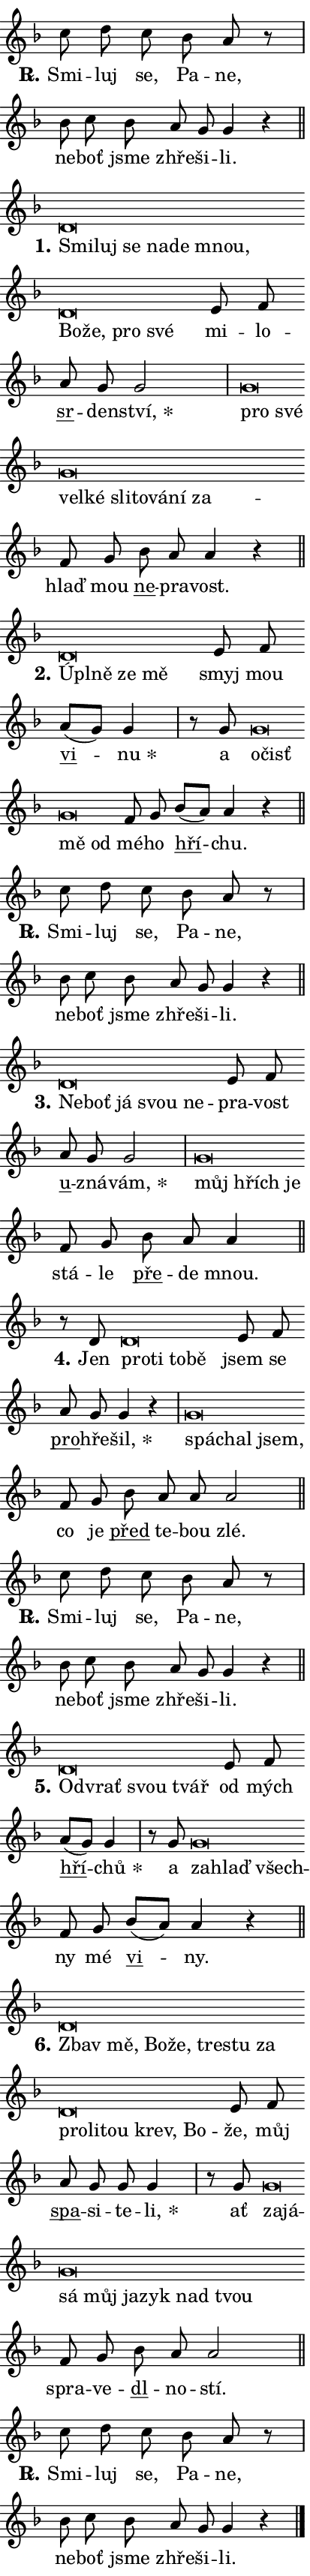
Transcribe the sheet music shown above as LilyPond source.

\version "2.24.0"
\header { tagline = "" }
\paper {
  indent = 0\cm
  top-margin = 0\cm
  right-margin = 0.13\cm % to fit lyric hyphens
  bottom-margin = 0\cm
  left-margin = 0\cm
  paper-width = 7\cm
  page-breaking = #ly:one-page-breaking
  system-system-spacing.basic-distance = #11
  score-system-spacing.basic-distance = #11
  ragged-last = ##f
}


%% Author: Thomas Morley
%% https://lists.gnu.org/archive/html/lilypond-user/2020-05/msg00002.html
#(define (line-position grob)
"Returns position of @var[grob} in current system:
   @code{'start}, if at first time-step
   @code{'end}, if at last time-step
   @code{'middle} otherwise
"
  (let* ((col (ly:item-get-column grob))
         (ln (ly:grob-object col 'left-neighbor))
         (rn (ly:grob-object col 'right-neighbor))
         (col-to-check-left (if (ly:grob? ln) ln col))
         (col-to-check-right (if (ly:grob? rn) rn col))
         (break-dir-left
           (and
             (ly:grob-property col-to-check-left 'non-musical #f)
             (ly:item-break-dir col-to-check-left)))
         (break-dir-right
           (and
             (ly:grob-property col-to-check-right 'non-musical #f)
             (ly:item-break-dir col-to-check-right))))
        (cond ((eqv? 1 break-dir-left) 'start)
              ((eqv? -1 break-dir-right) 'end)
              (else 'middle))))

#(define (tranparent-at-line-position vctor)
  (lambda (grob)
  "Relying on @code{line-position} select the relevant enry from @var{vctor}.
Used to determine transparency,"
    (case (line-position grob)
      ((end) (not (vector-ref vctor 0)))
      ((middle) (not (vector-ref vctor 1)))
      ((start) (not (vector-ref vctor 2))))))

noteHeadBreakVisibility =
#(define-music-function (break-visibility)(vector?)
"Makes @code{NoteHead}s transparent relying on @var{break-visibility}"
#{
  \override NoteHead.transparent =
    #(tranparent-at-line-position break-visibility)
#})

#(define delete-ledgers-for-transparent-note-heads
  (lambda (grob)
    "Reads whether a @code{NoteHead} is transparent.
If so this @code{NoteHead} is removed from @code{'note-heads} from
@var{grob}, which is supposed to be @code{LedgerLineSpanner}.
As a result ledgers are not printed for this @code{NoteHead}"
    (let* ((nhds-array (ly:grob-object grob 'note-heads))
           (nhds-list
             (if (ly:grob-array? nhds-array)
                 (ly:grob-array->list nhds-array)
                 '()))
           ;; Relies on the transparent-property being done before
           ;; Staff.LedgerLineSpanner.after-line-breaking is executed.
           ;; This is fragile ...
           (to-keep
             (remove
               (lambda (nhd)
                 (ly:grob-property nhd 'transparent #f))
               nhds-list)))
      ;; TODO find a better method to iterate over grob-arrays, similiar
      ;; to filter/remove etc for lists
      ;; For now rebuilt from scratch
      (set! (ly:grob-object grob 'note-heads)  '())
      (for-each
        (lambda (nhd)
          (ly:pointer-group-interface::add-grob grob 'note-heads nhd))
        to-keep))))

squashNotes = {
  \override NoteHead.X-extent = #'(-0.2 . 0.2)
  \override NoteHead.Y-extent = #'(-0.75 . 0)
  \override NoteHead.stencil =
    #(lambda (grob)
       (let ((pos (ly:grob-property grob 'staff-position)))
         (begin
           (if (< pos -7) (display "ERROR: Lower brevis then expected\n") (display "OK: Expected brevis position\n"))
           (if (<= pos -6) ly:text-interface::print ly:note-head::print))))
}
unSquashNotes = {
  \revert NoteHead.X-extent
  \revert NoteHead.Y-extent
  \revert NoteHead.stencil
}

hideNotes = \noteHeadBreakVisibility #begin-of-line-visible
unHideNotes = \noteHeadBreakVisibility #all-visible

% work-around for resetting accidentals
% https://lilypond.org/doc/v2.23/Documentation/notation/displaying-rhythms#unmetered-music
cadenzaMeasure = {
  \cadenzaOff
  \partial 1024 s1024
  \cadenzaOn
}

#(define-markup-command (accent layout props text) (markup?)
  "Underline accented syllable"
  (interpret-markup layout props
    #{\markup \override #'(offset . 4.3) \underline { #text }#}))

responsum = \markup \concat {
  "R" \hspace #-1.05 \path #0.1 #'((moveto 0 0.07) (lineto 0.9 0.8)) \hspace #0.05 "."
}

spaceSize = #0.6828661417322834 % exact space size for TeX Gyre Schola

\layout {
  \context {
    \Staff
    \remove "Time_signature_engraver"
    \override LedgerLineSpanner.after-line-breaking = #delete-ledgers-for-transparent-note-heads
  }
  \context {
    \Lyrics {
      \override LyricSpace.minimum-distance = \spaceSize
      \override LyricText.font-name = #"TeX Gyre Schola"
      \override LyricText.font-size = 1
      \override StanzaNumber.font-name = #"TeX Gyre Schola Bold"
      \override StanzaNumber.font-size = 1
    }
  }
  \context {
    \Score 
    \override NoteHead.text =
      #(lambda (grob) 
        (let ((pos (ly:grob-property grob 'staff-position)))
          #{\markup {
            \combine
              \halign #-0.55 \raise #(if (= pos -6) 0 0.5) \override #'(thickness . 2) \draw-line #'(3.2 . 0)
              \musicglyph "noteheads.sM1"
          }#}))
  }
}

% magnetic-lyrics.ily
%
%   written by
%     Jean Abou Samra <jean@abou-samra.fr>
%     Werner Lemberg <wl@gnu.org>
%
%   adapted by
%     Jiri Hon <jiri.hon@gmail.com>
%
% Version 2022-Apr-15

% https://www.mail-archive.com/lilypond-user@gnu.org/msg149350.html

#(define (Left_hyphen_pointer_engraver context)
   "Collect syllable-hyphen-syllable occurrences in lyrics and store
them in properties.  This engraver only looks to the left.  For
example, if the lyrics input is @code{foo -- bar}, it does the
following.

@itemize @bullet
@item
Set the @code{text} property of the @code{LyricHyphen} grob between
@q{foo} and @q{bar} to @code{foo}.

@item
Set the @code{left-hyphen} property of the @code{LyricText} grob with
text @q{foo} to the @code{LyricHyphen} grob between @q{foo} and
@q{bar}.
@end itemize

Use this auxiliary engraver in combination with the
@code{lyric-@/text::@/apply-@/magnetic-@/offset!} hook."
   (let ((hyphen #f)
         (text #f))
     (make-engraver
      (acknowledgers
       ((lyric-syllable-interface engraver grob source-engraver)
        (set! text grob)))
      (end-acknowledgers
       ((lyric-hyphen-interface engraver grob source-engraver)
        ;(when (not (grob::has-interface grob 'lyric-space-interface))
          (set! hyphen grob)));)
      ((stop-translation-timestep engraver)
       (when (and text hyphen)
         (ly:grob-set-object! text 'left-hyphen hyphen))
       (set! text #f)
       (set! hyphen #f)))))

#(define (lyric-text::apply-magnetic-offset! grob)
   "If the space between two syllables is less than the value in
property @code{LyricText@/.details@/.squash-threshold}, move the right
syllable to the left so that it gets concatenated with the left
syllable.

Use this function as a hook for
@code{LyricText@/.after-@/line-@/breaking} if the
@code{Left_@/hyphen_@/pointer_@/engraver} is active."
   (let ((hyphen (ly:grob-object grob 'left-hyphen #f)))
     (when hyphen
       (let ((left-text (ly:spanner-bound hyphen LEFT)))
         (when (grob::has-interface left-text 'lyric-syllable-interface)
           (let* ((common (ly:grob-common-refpoint grob left-text X))
                  (this-x-ext (ly:grob-extent grob common X))
                  (left-x-ext
                   (begin
                     ;; Trigger magnetism for left-text.
                     (ly:grob-property left-text 'after-line-breaking)
                     (ly:grob-extent left-text common X)))
                  ;; `delta` is the gap width between two syllables.
                  (delta (- (interval-start this-x-ext)
                            (interval-end left-x-ext)))
                  (details (ly:grob-property grob 'details))
                  (threshold (assoc-get 'squash-threshold details 0.2)))
             (when (< delta threshold)
               (let* (;; We have to manipulate the input text so that
                      ;; ligatures crossing syllable boundaries are not
                      ;; disabled.  For languages based on the Latin
                      ;; script this is essentially a beautification.
                      ;; However, for non-Western scripts it can be a
                      ;; necessity.
                      (lt (ly:grob-property left-text 'text))
                      (rt (ly:grob-property grob 'text))
                      (is-space (grob::has-interface hyphen 'lyric-space-interface))
                      (space (if is-space " " ""))
                      (extra-delta (if is-space spaceSize 0))
                      ;; Append new syllable.
                      (ltrt-space (if (and (string? lt) (string? rt))
                                (string-append lt space rt)
                                (make-concat-markup (list lt space rt))))
                      ;; Right-align `ltrt` to the right side.
                      (ltrt-space-markup (grob-interpret-markup
                               grob
                               (make-translate-markup
                                (cons (interval-length this-x-ext) 0)
                                (make-right-align-markup ltrt-space)))))
                 (begin
                   ;; Don't print `left-text`.
                   (ly:grob-set-property! left-text 'stencil #f)
                   ;; Set text and stencil (which holds all collected
                   ;; syllables so far) and shift it to the left.
                   (ly:grob-set-property! grob 'text ltrt-space)
                   (ly:grob-set-property! grob 'stencil ltrt-space-markup)
                   (ly:grob-translate-axis! grob (- (- delta extra-delta)) X))))))))))


#(define (lyric-hyphen::displace-bounds-first grob)
   ;; Make very sure this callback isn't triggered too early.
   (let ((left (ly:spanner-bound grob LEFT))
         (right (ly:spanner-bound grob RIGHT)))
     (ly:grob-property left 'after-line-breaking)
     (ly:grob-property right 'after-line-breaking)
     (ly:lyric-hyphen::print grob)))

squashThreshold = #0.4

\layout {
  \context {
    \Lyrics
    \consists #Left_hyphen_pointer_engraver
    \override LyricText.after-line-breaking =
      #lyric-text::apply-magnetic-offset!
    \override LyricHyphen.stencil = #lyric-hyphen::displace-bounds-first
    \override LyricText.details.squash-threshold = \squashThreshold
    \override LyricHyphen.minimum-distance = 0
    \override LyricHyphen.minimum-length = \squashThreshold
  }
}

squashText = \override LyricText.details.squash-threshold = 9999
unSquashText = \override LyricText.details.squash-threshold = \squashThreshold

leftText = \override LyricText.self-alignment-X = #LEFT
unLeftText = \revert LyricText.self-alignment-X

starOffset = #(lambda (grob) 
                (let ((x_offset (ly:self-alignment-interface::aligned-on-x-parent grob)))
                  (if (= x_offset 0) 0 (+ x_offset 1.2))))

star = #(define-music-function (syllable)(string?)
"Append star separator at the end of a syllable"
#{
  \once \override LyricText.X-offset = #starOffset
  \lyricmode { \markup {
    #syllable
    \override #'((font-name . "TeX Gyre Schola Bold")) \hspace #0.2 \lower #0.65 \larger "*"
  } }
#})

starAccent = #(define-music-function (syllable)(string?)
"Append star separator at the end of a syllable and make accent"
#{
  \once \override LyricText.X-offset = #starOffset
  \lyricmode { \markup {
    \accent #syllable
    \override #'((font-name . "TeX Gyre Schola Bold")) \hspace #0.2 \lower #0.65 \larger "*"
  } }
#})

breath = #(define-music-function (syllable)(string?)
"Append breathing indicator at the end of a syllable"
#{
  \lyricmode { \markup { #syllable "+" } }
#})

optionalBreath = #(define-music-function (syllable)(string?)
"Append optional breathing indicator at the end of a syllable"
#{
  \lyricmode { \markup { #syllable "(+)" } }
#})


\score {
    <<
        \new Voice = "melody" { \cadenzaOn \key f \major \relative { c''8 d c bes a r \cadenzaMeasure \bar "|" bes c bes \bar "" a g g4 r \cadenzaMeasure \bar "||" \break } }
        \new Lyrics \lyricsto "melody" { \lyricmode { \set stanza = \responsum
Smi -- luj se, Pa -- ne, ne -- boť jsme zhře -- ši -- li. } }
    >>
    \layout {}
}

\score {
    <<
        \new Voice = "melody" { \cadenzaOn \key f \major \relative { \squashNotes d'\breve*1/16 \hideNotes \breve*1/16 \bar "" \breve*1/16 \bar "" \breve*1/16 \bar "" \breve*1/16 \bar "" \breve*1/16 \bar "" \breve*1/16 \bar "" \breve*1/16 \bar "" \breve*1/16 \breve*1/16 \bar "" \unHideNotes \unSquashNotes e8 f \bar "" a g g2 \cadenzaMeasure \bar "|" \squashNotes g\breve*1/16 \hideNotes \breve*1/16 \bar "" \breve*1/16 \bar "" \breve*1/16 \bar "" \breve*1/16 \bar "" \breve*1/16 \bar "" \breve*1/16 \bar "" \breve*1/16 \breve*1/16 \bar "" \unHideNotes \unSquashNotes f8 g \bar "" bes a a4 r \cadenzaMeasure \bar "||" \break } }
        \new Lyrics \lyricsto "melody" { \lyricmode { \set stanza = "1."
\leftText Smi -- \squashText luj se na -- de mnou, Bo -- že, pro své \unLeftText \unSquashText mi -- lo -- \markup \accent sr -- den -- \star ství, \leftText pro \squashText své vel -- ké sli -- to -- vá -- ní za -- \unLeftText \unSquashText hlaď mou \markup \accent ne -- pra -- vost. } }
    >>
    \layout {}
}

\score {
    <<
        \new Voice = "melody" { \cadenzaOn \key f \major \relative { \squashNotes d'\breve*1/16 \hideNotes \breve*1/16 \bar "" \breve*1/16 \breve*1/16 \bar "" \unHideNotes \unSquashNotes e8 f \bar "" a[( g)] g4 \cadenzaMeasure \bar "|" r8 g8 \squashNotes g\breve*1/16 \hideNotes \breve*1/16 \bar "" \breve*1/16 \breve*1/16 \bar "" \unHideNotes \unSquashNotes f8 g \bar "" bes[( a)] a4 r \cadenzaMeasure \bar "||" \break } }
        \new Lyrics \lyricsto "melody" { \lyricmode { \set stanza = "2."
\leftText Úpl -- \squashText ně ze mě \unLeftText \unSquashText smyj mou \markup \accent vi -- \star nu a \leftText o -- \squashText čisť mě od \unLeftText \unSquashText mé -- ho \markup \accent hří -- chu. } }
    >>
    \layout {}
}

\score {
    <<
        \new Voice = "melody" { \cadenzaOn \key f \major \relative { c''8 d c bes a r \cadenzaMeasure \bar "|" bes c bes \bar "" a g g4 r \cadenzaMeasure \bar "||" \break } }
        \new Lyrics \lyricsto "melody" { \lyricmode { \set stanza = \responsum
Smi -- luj se, Pa -- ne, ne -- boť jsme zhře -- ši -- li. } }
    >>
    \layout {}
}

\score {
    <<
        \new Voice = "melody" { \cadenzaOn \key f \major \relative { \squashNotes d'\breve*1/16 \hideNotes \breve*1/16 \bar "" \breve*1/16 \bar "" \breve*1/16 \breve*1/16 \bar "" \unHideNotes \unSquashNotes e8 f \bar "" a g g2 \cadenzaMeasure \bar "|" \squashNotes g\breve*1/16 \hideNotes \breve*1/16 \breve*1/16 \bar "" \unHideNotes \unSquashNotes f8 g \bar "" bes a a4 \cadenzaMeasure \bar "||" \break } }
        \new Lyrics \lyricsto "melody" { \lyricmode { \set stanza = "3."
\leftText Ne -- \squashText boť já svou ne -- \unLeftText \unSquashText pra -- vost \markup \accent u -- zná -- \star vám, \leftText můj \squashText hřích je \unLeftText \unSquashText stá -- le \markup \accent pře -- de mnou. } }
    >>
    \layout {}
}

\score {
    <<
        \new Voice = "melody" { \cadenzaOn \key f \major \relative { r8 d'8 \squashNotes d\breve*1/16 \hideNotes \breve*1/16 \bar "" \breve*1/16 \breve*1/16 \bar "" \unHideNotes \unSquashNotes e8 f \bar "" a g g4 r \cadenzaMeasure \bar "|" \squashNotes g\breve*1/16 \hideNotes \breve*1/16 \breve*1/16 \bar "" \unHideNotes \unSquashNotes f8 g \bar "" bes a a a2 \cadenzaMeasure \bar "||" \break } }
        \new Lyrics \lyricsto "melody" { \lyricmode { \set stanza = "4."
Jen \leftText pro -- \squashText ti to -- bě \unLeftText \unSquashText jsem se \markup \accent pro -- hře -- \star šil, \leftText spá -- \squashText chal jsem, \unLeftText \unSquashText co je \markup \accent před te -- bou zlé. } }
    >>
    \layout {}
}

\score {
    <<
        \new Voice = "melody" { \cadenzaOn \key f \major \relative { c''8 d c bes a r \cadenzaMeasure \bar "|" bes c bes \bar "" a g g4 r \cadenzaMeasure \bar "||" \break } }
        \new Lyrics \lyricsto "melody" { \lyricmode { \set stanza = \responsum
Smi -- luj se, Pa -- ne, ne -- boť jsme zhře -- ši -- li. } }
    >>
    \layout {}
}

\score {
    <<
        \new Voice = "melody" { \cadenzaOn \key f \major \relative { \squashNotes d'\breve*1/16 \hideNotes \breve*1/16 \bar "" \breve*1/16 \breve*1/16 \bar "" \unHideNotes \unSquashNotes e8 f \bar "" a[( g)] g4 \cadenzaMeasure \bar "|" r8 g8 \squashNotes g\breve*1/16 \hideNotes \breve*1/16 \breve*1/16 \bar "" \unHideNotes \unSquashNotes f8 g \bar "" bes[( a)] a4 r \cadenzaMeasure \bar "||" \break } }
        \new Lyrics \lyricsto "melody" { \lyricmode { \set stanza = "5."
\leftText Od -- \squashText vrať svou tvář \unLeftText \unSquashText od mých \markup \accent hří -- \star chů a \leftText za -- \squashText hlaď všech -- \unLeftText \unSquashText ny mé \markup \accent vi -- ny. } }
    >>
    \layout {}
}

\score {
    <<
        \new Voice = "melody" { \cadenzaOn \key f \major \relative { \squashNotes d'\breve*1/16 \hideNotes \breve*1/16 \bar "" \breve*1/16 \bar "" \breve*1/16 \bar "" \breve*1/16 \bar "" \breve*1/16 \bar "" \breve*1/16 \bar "" \breve*1/16 \bar "" \breve*1/16 \bar "" \breve*1/16 \bar "" \breve*1/16 \breve*1/16 \bar "" \unHideNotes \unSquashNotes e8 f \bar "" a g g g4 \cadenzaMeasure \bar "|" r8 g8 \squashNotes g\breve*1/16 \hideNotes \breve*1/16 \bar "" \breve*1/16 \bar "" \breve*1/16 \bar "" \breve*1/16 \bar "" \breve*1/16 \bar "" \breve*1/16 \breve*1/16 \bar "" \unHideNotes \unSquashNotes f8 g \bar "" bes a a2 \cadenzaMeasure \bar "||" \break } }
        \new Lyrics \lyricsto "melody" { \lyricmode { \set stanza = "6."
\leftText Zbav \squashText mě, Bo -- že, tre -- stu za pro -- li -- tou krev, Bo -- \unLeftText \unSquashText že, můj \markup \accent spa -- si -- te -- \star li, ať \leftText za -- \squashText já -- sá můj ja -- zyk nad tvou \unLeftText \unSquashText spra -- ve -- \markup \accent dl -- no -- stí. } }
    >>
    \layout {}
}

\score {
    <<
        \new Voice = "melody" { \cadenzaOn \key f \major \relative { c''8 d c bes a r \cadenzaMeasure \bar "|" bes c bes \bar "" a g g4 r \cadenzaMeasure \bar "||" \break } \bar "|." }
        \new Lyrics \lyricsto "melody" { \lyricmode { \set stanza = \responsum
Smi -- luj se, Pa -- ne, ne -- boť jsme zhře -- ši -- li. } }
    >>
    \layout {}
}
